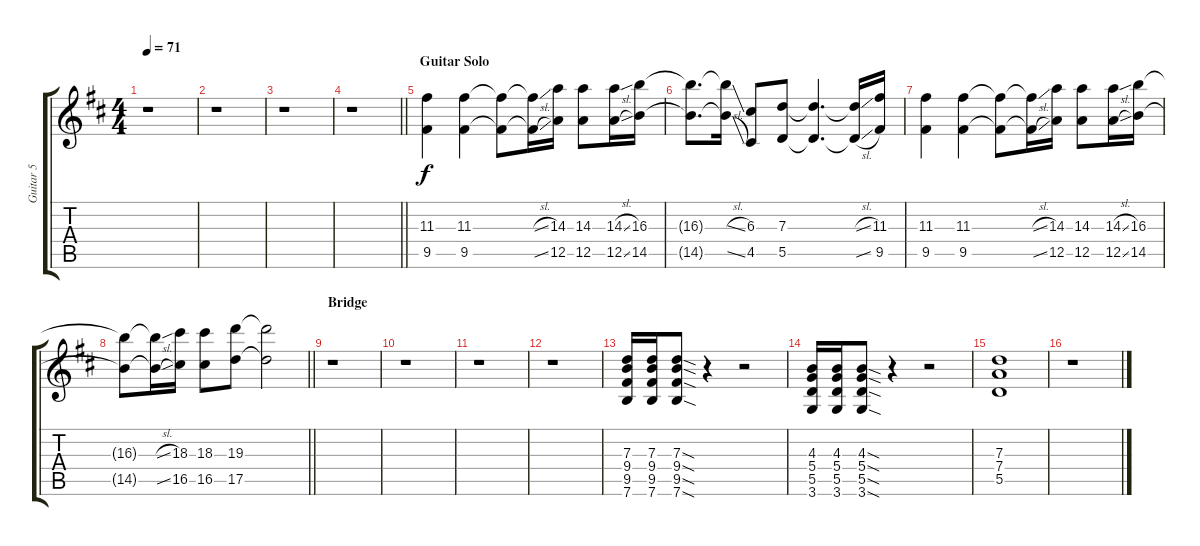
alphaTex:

\track ("Guitar 5" "Guitar 5") {instrument overdrivenguitar}
\staff {score tabs}
\tuning (E4 B3 G3 D3 A2 E2) {hide}
\ts (4 4)
\tempo 71
\clef g2
\ks bminor
r.1{dy f} |
r.1 |
r.1 |
\barLineRight lightlight
r.1 |
\section ("" "Guitar Solo")
(11.3 9.5).4 (11.3 9.5).4 (11.3{t} 9.5{t}).8 (11.3{sl t} 9.5{sl t}).16 (14.3 12.5).16 (14.3 12.5).8 (14.3{sl} 12.5{sl}).16 (16.3 14.5).16 |
(16.3{t} 14.5{t}).8{d} (16.3{sl t} 14.5{sl t}).16 (6.3 4.5).8 (7.3 5.5).8 (7.3{t} 5.5{t}).4{d} (7.3{sl t} 5.5{sl t}).16 (11.3 9.5).16 |
(11.3 9.5).4 (11.3 9.5).4 (11.3{t} 9.5{t}).8 (11.3{sl t} 9.5{sl t}).16 (14.3 12.5).16 (14.3 12.5).8 (14.3{sl} 12.5{sl}).16 (16.3 14.5).16 |
\barLineRight lightlight
(16.3{t} 14.5{t}).8 (16.3{sl t} 14.5{sl t}).16 (18.3 16.5).16 (18.3 16.5).8 (19.3 17.5).8 (19.3{t} 17.5{t}).2 |
\section ("" "Bridge")
r.1 |
r.1 |
r.1 |
r.1 |
(7.3 9.4 9.5 7.6).16 (7.3 9.4 9.5 7.6).16 (7.3{sod} 9.4{sod} 9.5{sod} 7.6{sod}).8 r.4 r.2 |
(4.3 5.4 5.5 3.6).16 (4.3 5.4 5.5 3.6).16 (4.3{sod} 5.4{sod} 5.5{sod} 3.6{sod}).8 r.4 r.2 |
(7.3 7.4 5.5).1 |
r.1
